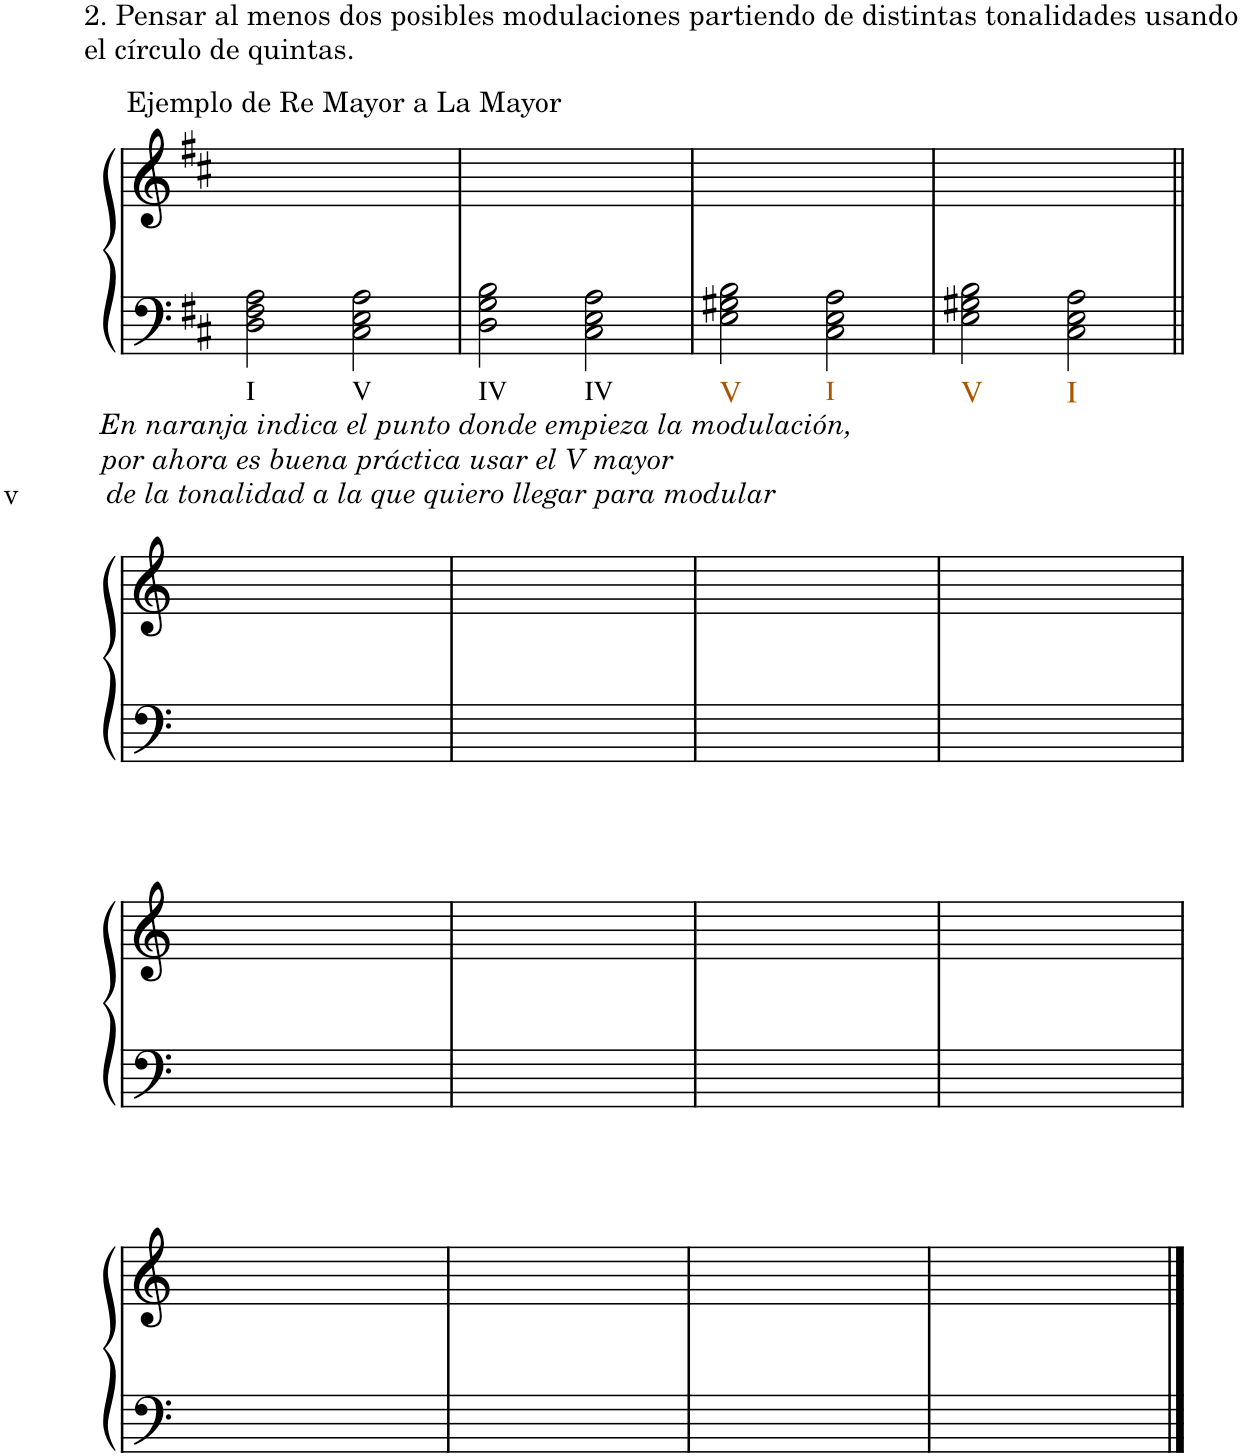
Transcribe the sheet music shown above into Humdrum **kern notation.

**kern	**kern
*part1	*part1
*staff2	*staff1
*I"Piano	*
*I'Pno.	*
!!LO:PB:g=z
*clefF4	*clefG2
*k[f#c#]	*k[f#c#]
*M4/4	*M4/4
=17	=17
!	!LO:TX:a:t=2. Pensar al menos dos posibles modulaciones partiendo de distintas tonalidades usando
!	!LO:TX:a:t=el círculo de quintas.
!	!LO:TX:a:t=Ejemplo de Re Mayor a La Mayor
!LO:TX:b:i:t=En naranja indica el punto donde empieza la modulación,	!
!LO:TX:b:t=por ahora es buena práctica usar el V mayor	!
!LO:TX:b:t=de la tonalidad a la que quiero llegar para modular	!
2D\ 2F#\ 2A\	1ryy
2C#\ 2E\ 2A\	.
=18	=18
2D\ 2G\ 2B\	1ryy
2C#\ 2E\ 2A\	.
=19	=19
2E\ 2G#X\ 2B\	1ryy
2C#\ 2E\ 2A\	.
=20	=20
2E\ 2G#X\ 2B\	1ryy
2C#\ 2E\ 2A\	.
!!LO:LB:g=z
=21||	=21||
*k[f#c#]	*k[f#c#]
!	!LO:TX:a:t=v
1ryy	1ryy
=22	=22
1ryy	1ryy
=23	=23
1ryy	1ryy
=24	=24
1ryy	1ryy
!!LO:LB:g=z
=25	=25
*k[f#c#]	*k[f#c#]
1ryy	1ryy
=26	=26
1ryy	1ryy
=27	=27
1ryy	1ryy
=28	=28
1ryy	1ryy
!!LO:LB:g=z
=29	=29
*k[f#c#]	*k[f#c#]
1ryy	1ryy
=30	=30
1ryy	1ryy
=31	=31
1ryy	1ryy
=32	=32
1ryy	1ryy
==	==
*-	*-
